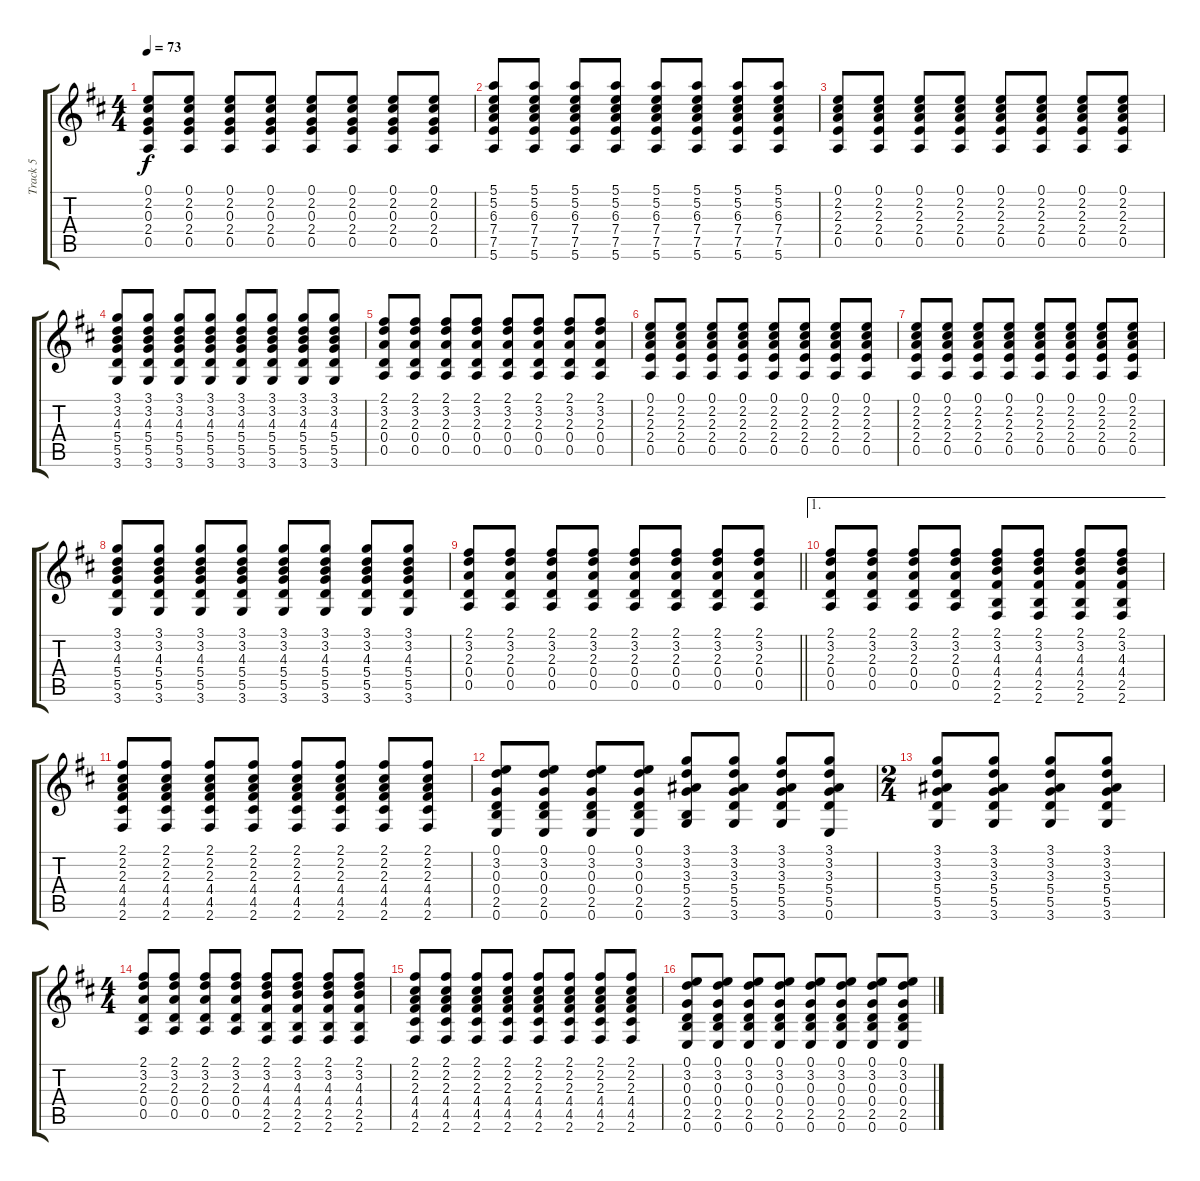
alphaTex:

\track ("Track 5" "Track 5") {instrument acousticguitarsteel}
\staff {score tabs}
\tuning (E4 B3 G3 D3 A2 E2) {hide}
\ts (4 4)
\tempo 73
\clef g2
\ks d
(0.1 2.2 0.3 2.4 0.5).8{dy f} (0.1 2.2 0.3 2.4 0.5).8 (0.1 2.2 0.3 2.4 0.5).8 (0.1 2.2 0.3 2.4 0.5).8 (0.1 2.2 0.3 2.4 0.5).8 (0.1 2.2 0.3 2.4 0.5).8 (0.1 2.2 0.3 2.4 0.5).8 (0.1 2.2 0.3 2.4 0.5).8 |
(5.1 5.2 6.3 7.4 7.5 5.6).8 (5.1 5.2 6.3 7.4 7.5 5.6).8 (5.1 5.2 6.3 7.4 7.5 5.6).8 (5.1 5.2 6.3 7.4 7.5 5.6).8 (5.1 5.2 6.3 7.4 7.5 5.6).8 (5.1 5.2 6.3 7.4 7.5 5.6).8 (5.1 5.2 6.3 7.4 7.5 5.6).8 (5.1 5.2 6.3 7.4 7.5 5.6).8 |
(0.1 2.2 2.3 2.4 0.5).8 (0.1 2.2 2.3 2.4 0.5).8 (0.1 2.2 2.3 2.4 0.5).8 (0.1 2.2 2.3 2.4 0.5).8 (0.1 2.2 2.3 2.4 0.5).8 (0.1 2.2 2.3 2.4 0.5).8 (0.1 2.2 2.3 2.4 0.5).8 (0.1 2.2 2.3 2.4 0.5).8 |
(3.1 3.2 4.3 5.4 5.5 3.6).8 (3.1 3.2 4.3 5.4 5.5 3.6).8 (3.1 3.2 4.3 5.4 5.5 3.6).8 (3.1 3.2 4.3 5.4 5.5 3.6).8 (3.1 3.2 4.3 5.4 5.5 3.6).8 (3.1 3.2 4.3 5.4 5.5 3.6).8 (3.1 3.2 4.3 5.4 5.5 3.6).8 (3.1 3.2 4.3 5.4 5.5 3.6).8 |
(2.1 3.2 2.3 0.4 0.5).8 (2.1 3.2 2.3 0.4 0.5).8 (2.1 3.2 2.3 0.4 0.5).8 (2.1 3.2 2.3 0.4 0.5).8 (2.1 3.2 2.3 0.4 0.5).8 (2.1 3.2 2.3 0.4 0.5).8 (2.1 3.2 2.3 0.4 0.5).8 (2.1 3.2 2.3 0.4 0.5).8 |
(0.1 2.2 2.3 2.4 0.5).8 (0.1 2.2 2.3 2.4 0.5).8 (0.1 2.2 2.3 2.4 0.5).8 (0.1 2.2 2.3 2.4 0.5).8 (0.1 2.2 2.3 2.4 0.5).8 (0.1 2.2 2.3 2.4 0.5).8 (0.1 2.2 2.3 2.4 0.5).8 (0.1 2.2 2.3 2.4 0.5).8 |
(0.1 2.2 2.3 2.4 0.5).8 (0.1 2.2 2.3 2.4 0.5).8 (0.1 2.2 2.3 2.4 0.5).8 (0.1 2.2 2.3 2.4 0.5).8 (0.1 2.2 2.3 2.4 0.5).8 (0.1 2.2 2.3 2.4 0.5).8 (0.1 2.2 2.3 2.4 0.5).8 (0.1 2.2 2.3 2.4 0.5).8 |
(3.1 3.2 4.3 5.4 5.5 3.6).8 (3.1 3.2 4.3 5.4 5.5 3.6).8 (3.1 3.2 4.3 5.4 5.5 3.6).8 (3.1 3.2 4.3 5.4 5.5 3.6).8 (3.1 3.2 4.3 5.4 5.5 3.6).8 (3.1 3.2 4.3 5.4 5.5 3.6).8 (3.1 3.2 4.3 5.4 5.5 3.6).8 (3.1 3.2 4.3 5.4 5.5 3.6).8 |
\barLineRight lightlight
(2.1 3.2 2.3 0.4 0.5).8 (2.1 3.2 2.3 0.4 0.5).8 (2.1 3.2 2.3 0.4 0.5).8 (2.1 3.2 2.3 0.4 0.5).8 (2.1 3.2 2.3 0.4 0.5).8 (2.1 3.2 2.3 0.4 0.5).8 (2.1 3.2 2.3 0.4 0.5).8 (2.1 3.2 2.3 0.4 0.5).8 |
\ae 1
(2.1 3.2 2.3 0.4 0.5).8 (2.1 3.2 2.3 0.4 0.5).8 (2.1 3.2 2.3 0.4 0.5).8 (2.1 3.2 2.3 0.4 0.5).8 (2.1 3.2 4.3 4.4 2.5 2.6).8 (2.1 3.2 4.3 4.4 2.5 2.6).8 (2.1 3.2 4.3 4.4 2.5 2.6).8 (2.1 3.2 4.3 4.4 2.5 2.6).8 |
(2.1 2.2 2.3 4.4 4.5 2.6).8 (2.1 2.2 2.3 4.4 4.5 2.6).8 (2.1 2.2 2.3 4.4 4.5 2.6).8 (2.1 2.2 2.3 4.4 4.5 2.6).8 (2.1 2.2 2.3 4.4 4.5 2.6).8 (2.1 2.2 2.3 4.4 4.5 2.6).8 (2.1 2.2 2.3 4.4 4.5 2.6).8 (2.1 2.2 2.3 4.4 4.5 2.6).8 |
(0.1 3.2 0.3 0.4 2.5 0.6).8 (0.1 3.2 0.3 0.4 2.5 0.6).8 (0.1 3.2 0.3 0.4 2.5 0.6).8 (0.1 3.2 0.3 0.4 2.5 0.6).8 (3.1 3.2 3.3 5.4 2.5 3.6).8 (3.1 3.2 3.3 5.4 5.5 3.6).8 (3.1 3.2 3.3 5.4 5.5 3.6).8 (3.1 3.2 3.3 5.4 5.5 0.6).8 |
\ts (2 4)
(3.1 3.2 3.3 5.4 5.5 3.6).8 (3.1 3.2 3.3 5.4 5.5 3.6).8 (3.1 3.2 3.3 5.4 5.5 3.6).8 (3.1 3.2 3.3 5.4 5.5 3.6).8 |
\ts (4 4)
(2.1 3.2 2.3 0.4 0.5).8 (2.1 3.2 2.3 0.4 0.5).8 (2.1 3.2 2.3 0.4 0.5).8 (2.1 3.2 2.3 0.4 0.5).8 (2.1 3.2 4.3 4.4 2.5 2.6).8 (2.1 3.2 4.3 4.4 2.5 2.6).8 (2.1 3.2 4.3 4.4 2.5 2.6).8 (2.1 3.2 4.3 4.4 2.5 2.6).8 |
(2.1 2.2 2.3 4.4 4.5 2.6).8 (2.1 2.2 2.3 4.4 4.5 2.6).8 (2.1 2.2 2.3 4.4 4.5 2.6).8 (2.1 2.2 2.3 4.4 4.5 2.6).8 (2.1 2.2 2.3 4.4 4.5 2.6).8 (2.1 2.2 2.3 4.4 4.5 2.6).8 (2.1 2.2 2.3 4.4 4.5 2.6).8 (2.1 2.2 2.3 4.4 4.5 2.6).8 |
(0.1 3.2 0.3 0.4 2.5 0.6).8 (0.1 3.2 0.3 0.4 2.5 0.6).8 (0.1 3.2 0.3 0.4 2.5 0.6).8 (0.1 3.2 0.3 0.4 2.5 0.6).8 (0.1 3.2 0.3 0.4 2.5 0.6).8 (0.1 3.2 0.3 0.4 2.5 0.6).8 (0.1 3.2 0.3 0.4 2.5 0.6).8 (0.1 3.2 0.3 0.4 2.5 0.6).8
